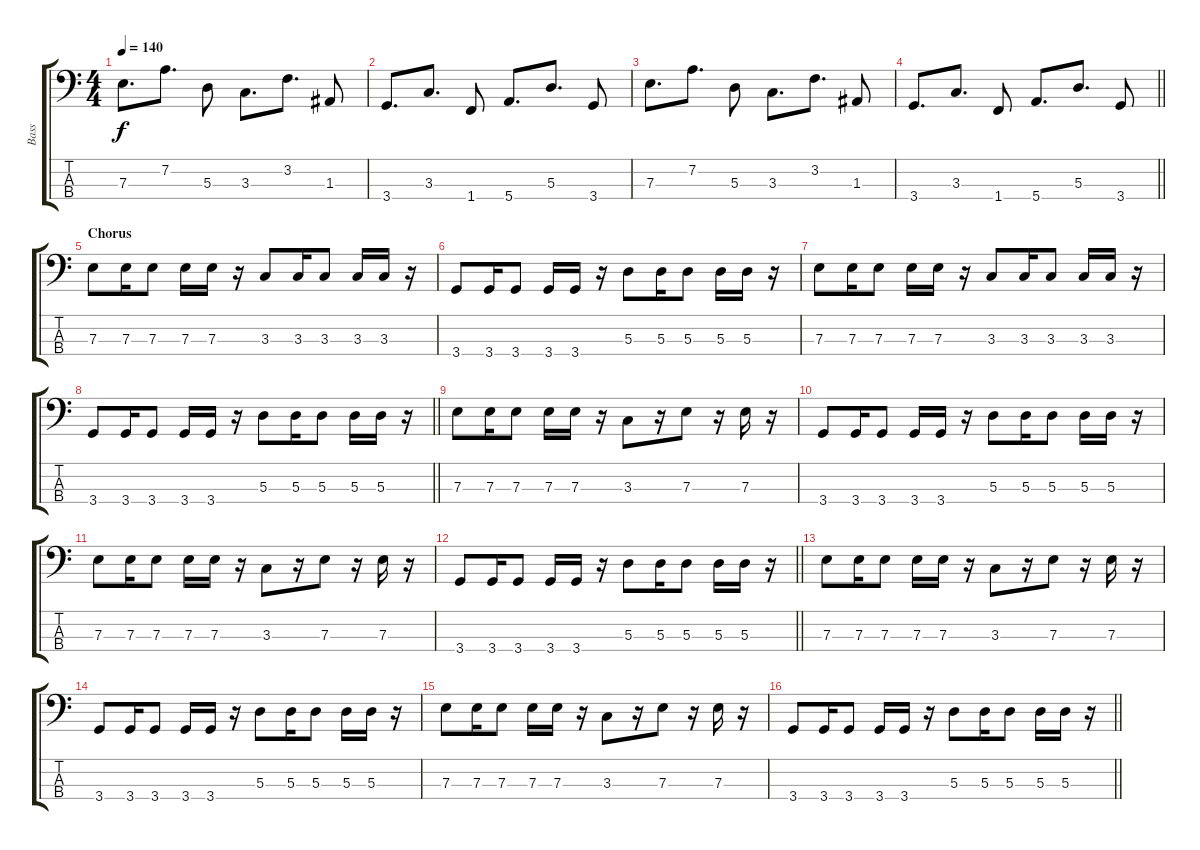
\track ("Bass" "Bass") {instrument electricbasspick}
\staff {score tabs}
\tuning (G2 D2 A1 E1) {hide}
\ts (4 4)
\tempo 140
\clef f4
\ks c
7.3.8{d dy f} 7.2.8{d} 5.3.8 3.3.8{d} 3.2.8{d} 1.3.8 |
3.4.8{d} 3.3.8{d} 1.4.8 5.4.8{d} 5.3.8{d} 3.4.8 |
7.3.8{d} 7.2.8{d} 5.3.8 3.3.8{d} 3.2.8{d} 1.3.8 |
\barLineRight lightlight
3.4.8{d} 3.3.8{d} 1.4.8 5.4.8{d} 5.3.8{d} 3.4.8 |
\section ("" "Chorus")
7.3.8 7.3.16 7.3.8 7.3.16 7.3.16 r.16 3.3.8 3.3.16 3.3.8 3.3.16 3.3.16 r.16 |
3.4.8 3.4.16 3.4.8 3.4.16 3.4.16 r.16 5.3.8 5.3.16 5.3.8 5.3.16 5.3.16 r.16 |
7.3.8 7.3.16 7.3.8 7.3.16 7.3.16 r.16 3.3.8 3.3.16 3.3.8 3.3.16 3.3.16 r.16 |
\barLineRight lightlight
3.4.8 3.4.16 3.4.8 3.4.16 3.4.16 r.16 5.3.8 5.3.16 5.3.8 5.3.16 5.3.16 r.16 |
7.3.8 7.3.16 7.3.8 7.3.16 7.3.16 r.16 3.3.8 r.16 7.3.8 r.16 7.3.16 r.16 |
3.4.8 3.4.16 3.4.8 3.4.16 3.4.16 r.16 5.3.8 5.3.16 5.3.8 5.3.16 5.3.16 r.16 |
7.3.8 7.3.16 7.3.8 7.3.16 7.3.16 r.16 3.3.8 r.16 7.3.8 r.16 7.3.16 r.16 |
\barLineRight lightlight
3.4.8 3.4.16 3.4.8 3.4.16 3.4.16 r.16 5.3.8 5.3.16 5.3.8 5.3.16 5.3.16 r.16 |
7.3.8 7.3.16 7.3.8 7.3.16 7.3.16 r.16 3.3.8 r.16 7.3.8 r.16 7.3.16 r.16 |
3.4.8 3.4.16 3.4.8 3.4.16 3.4.16 r.16 5.3.8 5.3.16 5.3.8 5.3.16 5.3.16 r.16 |
7.3.8 7.3.16 7.3.8 7.3.16 7.3.16 r.16 3.3.8 r.16 7.3.8 r.16 7.3.16 r.16 |
\barLineRight lightlight
3.4.8 3.4.16 3.4.8 3.4.16 3.4.16 r.16 5.3.8 5.3.16 5.3.8 5.3.16 5.3.16 r.16
